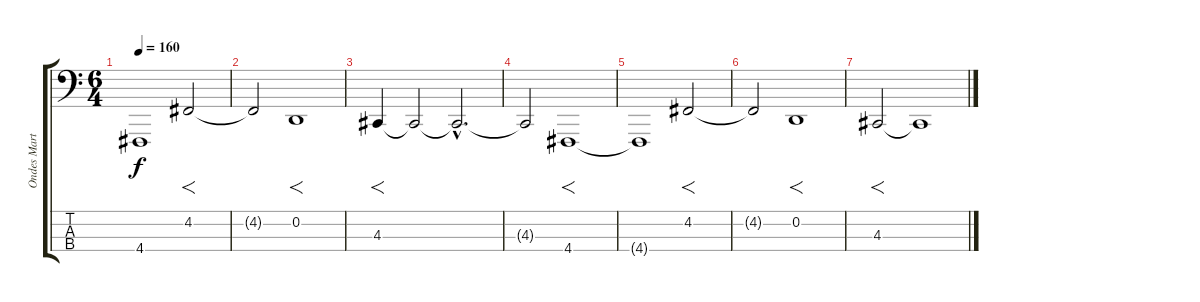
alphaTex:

\track ("Ondes Martenot - Jonny Greenwood" "Ondes Mart") {instrument synthstrings2}
\staff {score tabs}
\tuning (G2 D2 A1 D1) {hide}
\ts (6 4)
\tempo 160
\clef f4
\ks c
4.4{t}.1{dy f} 4.2.2{f} |
4.2{t}.2 0.2.1{f} |
4.3.4{f} 4.3{t}.2 4.3{hac t}.2{d} |
4.3{t}.2 4.4.1{f} |
4.4{t}.1 4.2.2{f} |
4.2{t}.2 0.2.1{f} |
4.3.2{f} 4.3{t}.1
